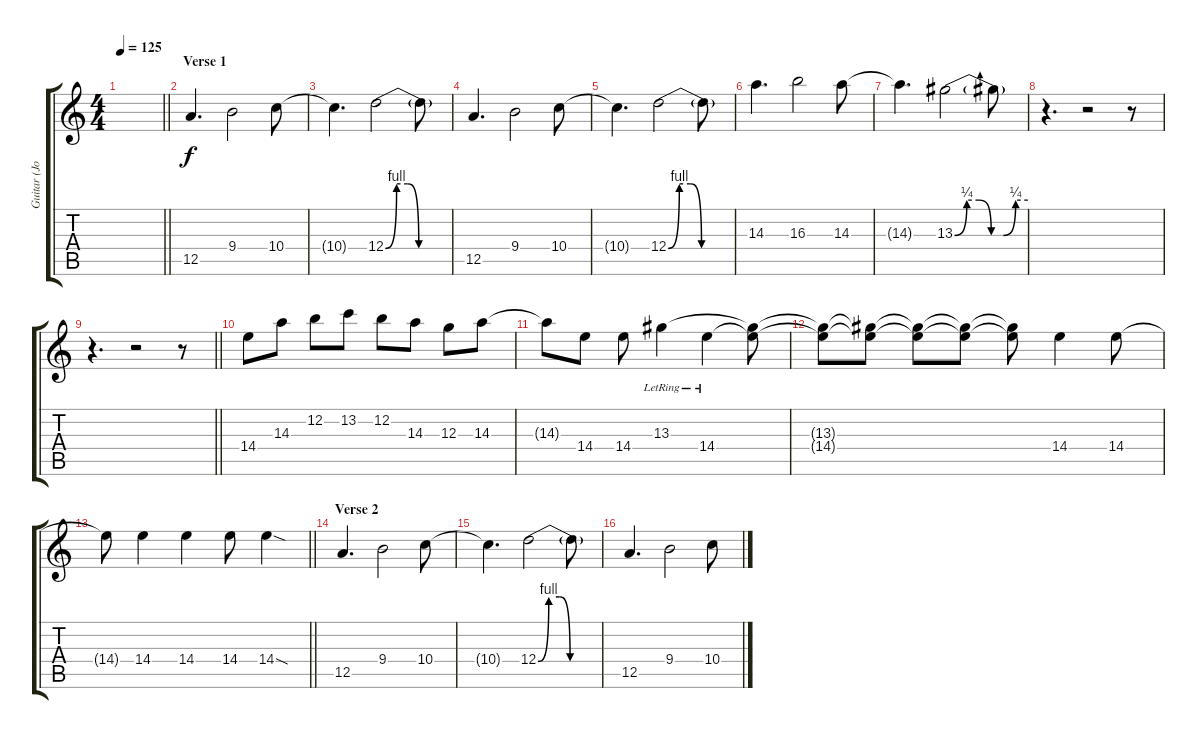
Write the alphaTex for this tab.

\track ("Guitar (John Frusciante)" "Guitar (Jo") {instrument electricguitarjazz}
\staff {score tabs}
\tuning (E4 B3 G3 D3 A2 E2) {hide}
\ts (4 4)
\tempo 125
\clef g2
\barLineRight lightlight
\ks c
|
\section ("" "Verse 1")
12.5.4{d} 9.4.2 10.4.8 |
10.4{t}.4{d} 12.4{be (custom 0 0 10 4 20 4 30 0 60 0)}.2 12.4{t}.8 |
12.5.4{d} 9.4.2 10.4.8 |
10.4{t}.4{d} 12.4{be (custom 0 0 10 4 20 4 30 0 60 0)}.2 12.4{t}.8 |
14.3.4{d} 16.3.2 14.3.8 |
14.3{t}.4{d} 13.3{be (custom 0 0 10 1 20 1 30 0 40 0 50 1 60 1)}.2 13.3{t}.8 |
r.4{d} r.2 r.8 |
\barLineRight lightlight
r.4{d} r.2 r.8 |
\section ("" "")
14.4.8 14.3.8 12.2.8 13.2.8 12.2.8 14.3.8 12.3.8 14.3.8 |
14.3{t}.8 14.4.8 14.4.8 13.3{lr}.4 14.4{lr}.4 (13.3{t} 14.4{t}).8 |
(13.3{t} 14.4{t}).8 (13.3{t} 14.4{t}).8 (13.3{t} 14.4{t}).8 (13.3{t} 14.4{t}).8 (13.3{t} 14.4{t}).8 14.4.4 14.4.8 |
\barLineRight lightlight
14.4{t}.8 14.4.4 14.4.4 14.4.8 14.4{sod}.4 |
\section ("" "Verse 2")
12.5.4{d} 9.4.2 10.4.8 |
10.4{t}.4{d} 12.4{be (custom 0 0 10 4 20 4 30 0 60 0)}.2 12.4{t}.8 |
12.5.4{d} 9.4.2 10.4.8
